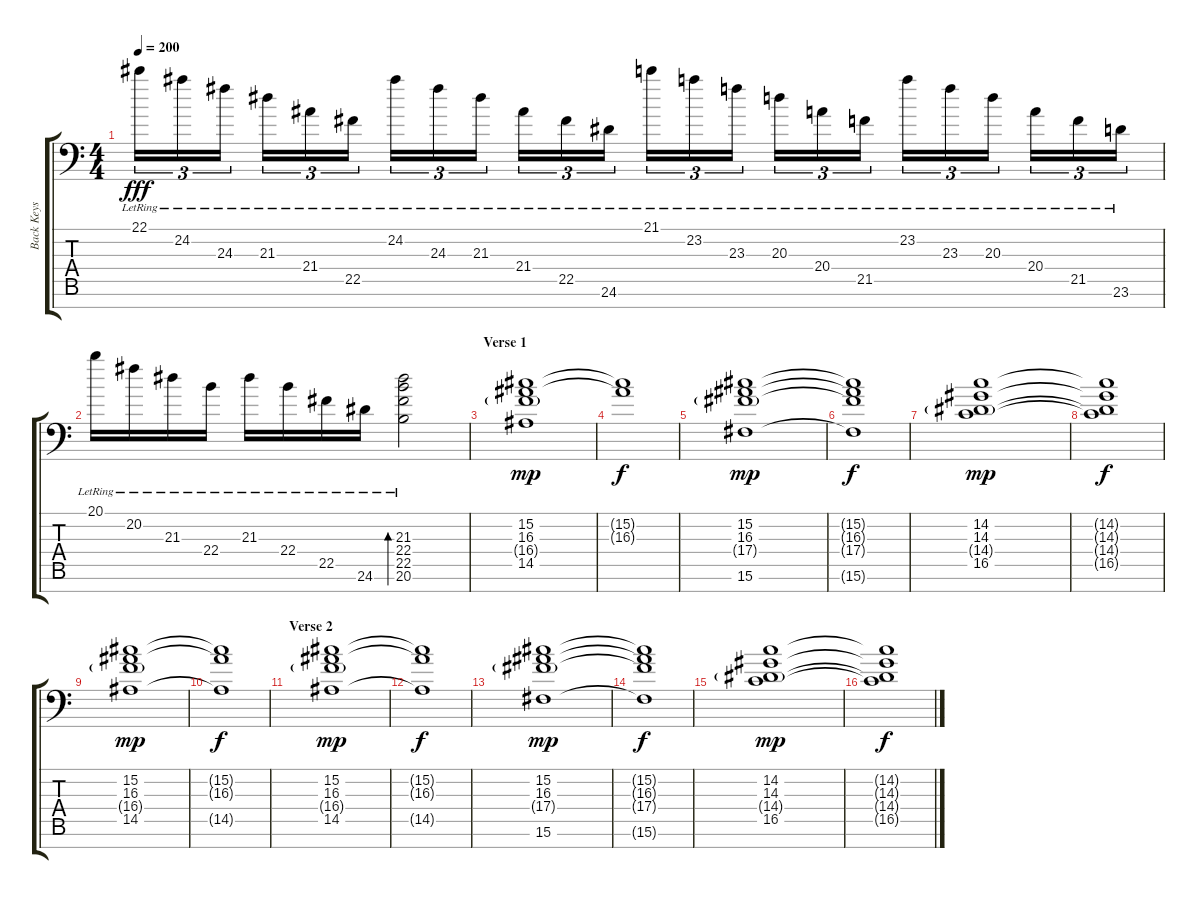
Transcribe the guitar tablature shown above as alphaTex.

\track ("Back Keys" "Back Keys") {instrument stringensemble1}
\staff {score tabs}
\tuning (Eb4 Bb3 Gb3 Db3 Ab2 Eb2 Eb1) {hide}
\ts (4 4)
\tempo 200
\clef f4
\ks c
22.1{lr}.16{tu (3 2) dy fff instrument orchestralharp} 24.2{lr}.16{tu (3 2)} 24.3{lr}.16{tu (3 2)} 21.3{lr}.16{tu (3 2)} 21.4{lr}.16{tu (3 2)} 22.5{lr}.16{tu (3 2)} 24.2{lr}.16{tu (3 2)} 24.3{lr}.16{tu (3 2)} 21.3{lr}.16{tu (3 2)} 21.4{lr}.16{tu (3 2)} 22.5{lr}.16{tu (3 2)} 24.6{lr}.16{tu (3 2)} 21.1{lr}.16{tu (3 2)} 23.2{lr}.16{tu (3 2)} 23.3{lr}.16{tu (3 2)} 20.3{lr}.16{tu (3 2)} 20.4{lr}.16{tu (3 2)} 21.5{lr}.16{tu (3 2)} 23.2{lr}.16{tu (3 2)} 23.3{lr}.16{tu (3 2)} 20.3{lr}.16{tu (3 2)} 20.4{lr}.16{tu (3 2)} 21.5{lr}.16{tu (3 2)} 23.6{lr}.16{tu (3 2)} |
20.1{lr}.16 20.2{lr}.16 21.3{lr}.16 22.4{lr}.16 21.3{lr}.16 22.4{lr}.16 22.5{lr}.16 24.6{lr}.16 (21.3{lr} 22.4{lr} 22.5{lr} 20.6{lr}).2{bd 480} |
\section ("" "Verse 1")
(15.2 16.3 16.4{g} 14.5).1{dy mp volume 13 instrument synthstrings2} |
(15.2{t} 16.3{t}).1{dy f} |
(15.2 16.3 17.4{g} 15.6).1{dy mp} |
(15.2{t} 16.3{t} 17.4{t} 15.6{t}).1{dy f} |
(14.2 14.3 14.4{g} 16.5).1{dy mp} |
(14.2{t} 14.3{t} 14.4{t} 16.5{t}).1{dy f} |
(15.2 16.3 16.4{g} 14.5).1{dy mp volume 13 instrument synthstrings2} |
(15.2{t} 16.3{t} 14.5{t}).1{dy f} |
\section ("" "Verse 2")
(15.2 16.3 16.4{g} 14.5).1{dy mp volume 13 instrument synthstrings2} |
(15.2{t} 16.3{t} 14.5{t}).1{dy f} |
(15.2 16.3 17.4{g} 15.6).1{dy mp} |
(15.2{t} 16.3{t} 17.4{t} 15.6{t}).1{dy f} |
(14.2 14.3 14.4{g} 16.5).1{dy mp} |
(14.2{t} 14.3{t} 14.4{t} 16.5{t}).1{dy f}
